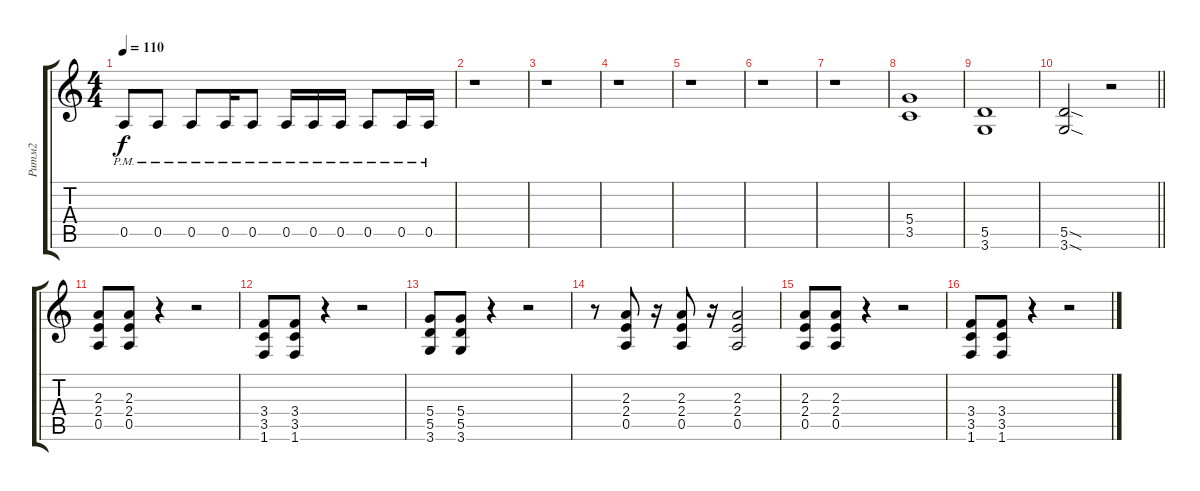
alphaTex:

\track ("Ритм2" "Ритм2") {instrument distortionguitar}
\staff {score tabs}
\tuning (E4 B3 G3 D3 A2 E2) {hide}
\ts (4 4)
\tempo 110
\clef g2
\ks c
0.5{pm}.8{dy f} 0.5{pm}.8 0.5{pm}.8 0.5{pm}.16 0.5{pm}.8 0.5{pm}.16 0.5{pm}.16 0.5{pm}.16 0.5{pm}.8 0.5{pm}.16 0.5{pm}.16 |
r.1 |
r.1 |
r.1 |
r.1 |
r.1 |
r.1 |
(5.4 3.5).1 |
(5.5 3.6).1 |
\barLineRight lightlight
(5.5{sod} 3.6{sod}).2 r.2 |
(2.3 2.4 0.5).8 (2.3 2.4 0.5).8 r.4 r.2 |
(3.4 3.5 1.6).8 (3.4 3.5 1.6).8 r.4 r.2 |
(5.4 5.5 3.6).8 (5.4 5.5 3.6).8 r.4 r.2 |
r.8 (2.3 2.4 0.5).8 r.16 (2.3 2.4 0.5).8 r.16 (2.3 2.4 0.5).2 |
(2.3 2.4 0.5).8 (2.3 2.4 0.5).8 r.4 r.2 |
(3.4 3.5 1.6).8 (3.4 3.5 1.6).8 r.4 r.2
